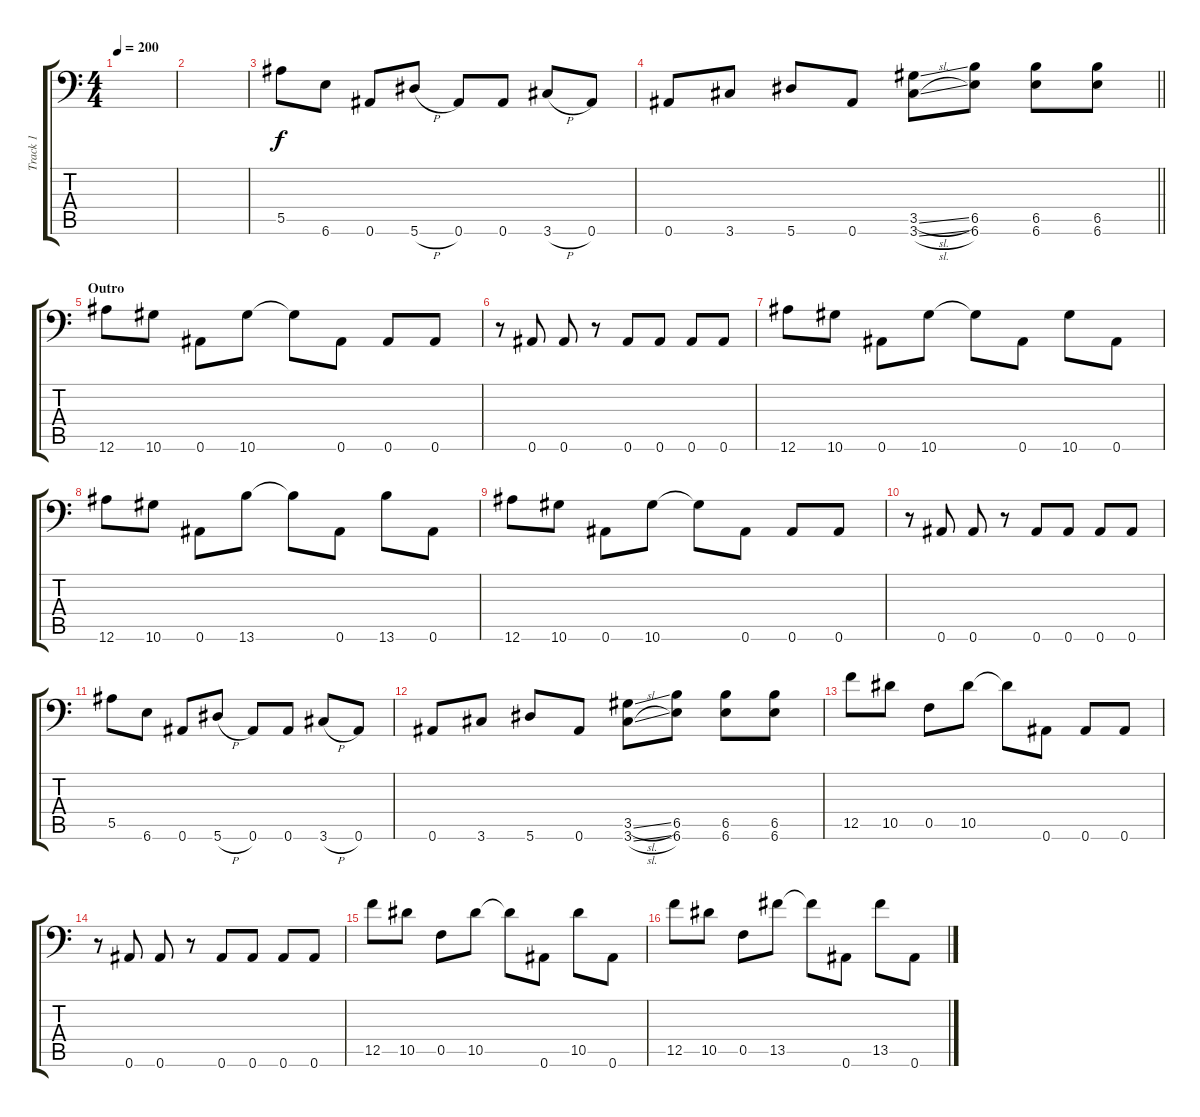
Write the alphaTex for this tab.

\track ("Track 1" "Track 1") {instrument distortionguitar}
\staff {score tabs}
\tuning (C4 G3 Eb3 Bb2 F2 Bb1) {hide}
\ts (4 4)
\tempo 200
\clef f4
\ks c
|
|
5.5.8 6.6.8 0.6.8 5.6{h}.8 0.6.8 0.6.8 3.6{h}.8 0.6.8 |
\barLineRight lightlight
0.6.8 3.6.8 5.6.8 0.6.8 (3.5{sl} 3.6{sl}).8 (6.5 6.6).8 (6.5 6.6).8 (6.5 6.6).8 |
\section ("" "Outro")
12.6.8 10.6.8 0.6.8 10.6.8 10.6{t}.8 0.6.8 0.6.8 0.6.8 |
r.8 0.6.8 0.6.8 r.8 0.6.8 0.6.8 0.6.8 0.6.8 |
12.6.8 10.6.8 0.6.8 10.6.8 10.6{t}.8 0.6.8 10.6.8 0.6.8 |
12.6.8 10.6.8 0.6.8 13.6.8 13.6{t}.8 0.6.8 13.6.8 0.6.8 |
12.6.8 10.6.8 0.6.8 10.6.8 10.6{t}.8 0.6.8 0.6.8 0.6.8 |
r.8 0.6.8 0.6.8 r.8 0.6.8 0.6.8 0.6.8 0.6.8 |
5.5.8 6.6.8 0.6.8 5.6{h}.8 0.6.8 0.6.8 3.6{h}.8 0.6.8 |
0.6.8 3.6.8 5.6.8 0.6.8 (3.5{sl} 3.6{sl}).8 (6.5 6.6).8 (6.5 6.6).8 (6.5 6.6).8 |
12.5.8 10.5.8 0.5.8 10.5.8 10.5{t}.8 0.6.8 0.6.8 0.6.8 |
r.8 0.6.8 0.6.8 r.8 0.6.8 0.6.8 0.6.8 0.6.8 |
12.5.8 10.5.8 0.5.8 10.5.8 10.5{t}.8 0.6.8 10.5.8 0.6.8 |
12.5.8 10.5.8 0.5.8 13.5.8 13.5{t}.8 0.6.8 13.5.8 0.6.8
